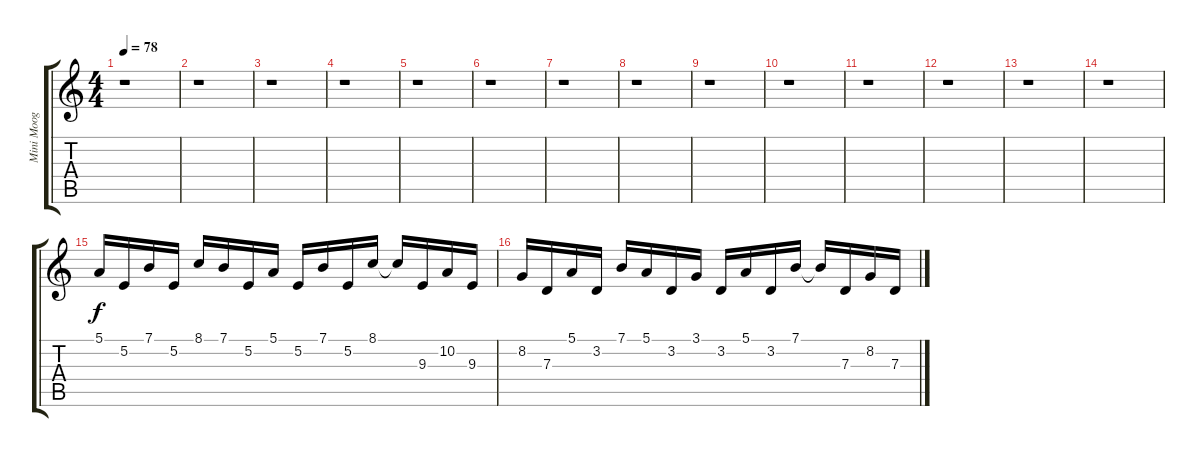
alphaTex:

\track ("Mini Moog" "Mini Moog") {instrument lead2sawtooth}
\staff {score tabs}
\tuning (E4 B3 G3 D3 A2 E2) {hide}
\ts (4 4)
\tempo 78
\clef g2
\ks c
r.1{dy f} |
r.1 |
r.1 |
r.1 |
r.1 |
r.1 |
r.1 |
r.1 |
r.1 |
r.1 |
r.1 |
r.1 |
r.1 |
r.1 |
5.1.16 5.2.16 7.1.16 5.2.16 8.1.16 7.1.16 5.2.16 5.1.16 5.2.16 7.1.16 5.2.16 8.1.16 8.1{t}.16 9.3.16 10.2.16 9.3.16 |
8.2.16 7.3.16 5.1.16 3.2.16 7.1.16 5.1.16 3.2.16 3.1.16 3.2.16 5.1.16 3.2.16 7.1.16 7.1{t}.16 7.3.16 8.2.16 7.3.16
